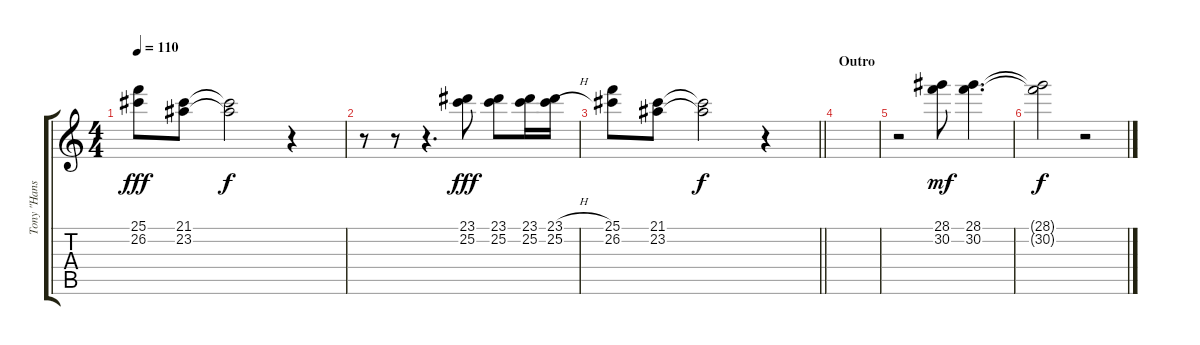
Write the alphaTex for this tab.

\track ("Tony \"Hansen\" Harnell " "Tony \"Hans") {instrument viola}
\staff {score tabs}
\tuning (E4 B3 G3 D3 A2 E2) {hide}
\ts (4 4)
\tempo 110
\clef g2
\ks c
(25.1 26.2).8{dy fff} (21.1 23.2).8 (21.1{t} 23.2{t}).2{dy f} r.4 |
r.8 r.8 r.4{d} (23.1 25.2).8{dy fff} (23.1 25.2).8 (23.1 25.2).16 (23.1{h} 25.2{h}).16 |
\barLineRight lightlight
(25.1 26.2).8 (21.1 23.2).8 (21.1{t} 23.2{t}).2{dy f} r.4 |
\section ("" "Outro")
|
r.2 (28.1 30.2).8{dy mf} (28.1 30.2).4{d} |
(28.1{t} 30.2{t}).2{dy f} r.2
